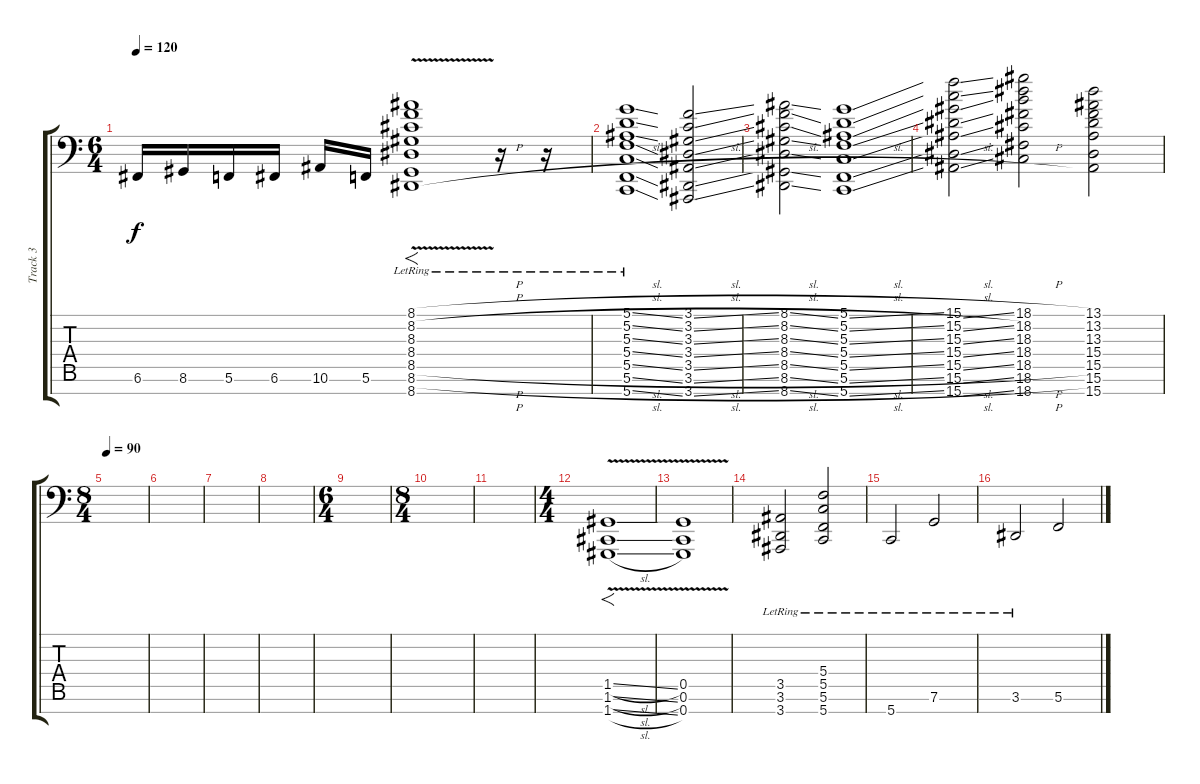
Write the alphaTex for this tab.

\track ("Track 3" "Track 3") {instrument tremolostrings}
\staff {score tabs}
\tuning (D4 A3 F3 C3 G2 C2 G1) {hide}
\ts (6 4)
\tempo 120
\clef f4
\ks c
6.6.16{dy f} 8.6.16 5.6.16 6.6.16 10.6.16 5.6.16 (8.1{h lr} 8.2{h lr} 8.3{h lr} 8.4{h lr} 8.5{v h} 8.6{h} 8.7{h}).1{f} r.16 r.16 |
(5.1{sl lr} 5.2{sl lr} 5.3{sl lr} 5.4{sl lr} 5.5{sl lr} 5.6{sl lr} 5.7{sl lr}).1 (3.1{sl} 3.2{sl} 3.3{sl} 3.4{sl} 3.5{sl} 3.6{sl} 3.7{sl}).2 |
(8.1{sl} 8.2{sl} 8.3{sl} 8.4{sl} 8.5{sl} 8.6{sl} 8.7{sl}).2 (5.1{sl} 5.2{sl} 5.3{sl} 5.4{sl} 5.5{sl} 5.6{sl} 5.7{sl}).1 |
(15.1{sl} 15.2{sl} 15.3{sl} 15.4{sl} 15.5{sl} 15.6{sl} 15.7{sl}).2 (18.1{h} 18.2 18.3{h} 18.4{h} 18.5{h} 18.6{h} 18.7{h}).2 (13.1 13.2 13.3 15.4 15.5 15.6 15.7).2 |
\ts (8 4)
\tempo 90
|
|
|
|
\ts (6 4)
|
\ts (8 4)
|
|
\ts (4 4)
(1.5{v sl} 1.6{sl} 1.7{sl}).1{f} |
(0.5{v} 0.6 0.7).1 |
(3.5 3.6 3.7{lr}).2 (5.4 5.5 5.6 5.7{lr}).2 |
5.7{lr}.2 7.6{lr}.2 |
3.6{lr}.2 5.6.2
